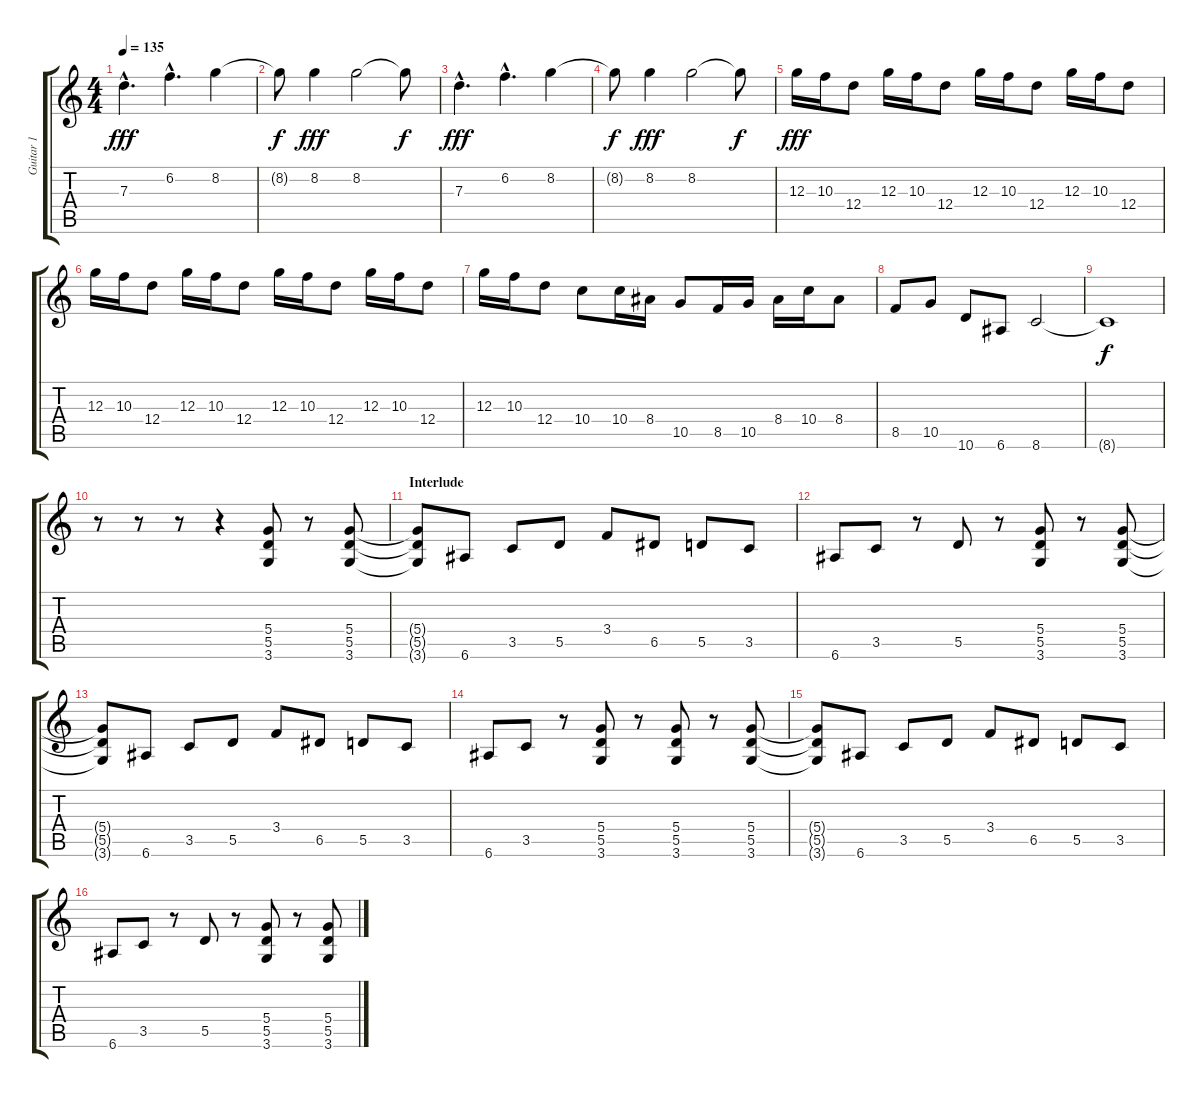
\track ("Guitar 1" "Guitar 1") {instrument distortionguitar}
\staff {score tabs}
\tuning (E4 B3 G3 D3 A2 E2) {hide}
\ts (4 4)
\tempo 135
\clef g2
\ks c
7.3{hac}.4{d dy fff} 6.2{hac}.4{d} 8.2.4 |
8.2{t}.8{dy f} 8.2.4{dy fff} 8.2.2 8.2{t}.8{dy f} |
7.3{hac}.4{d dy fff} 6.2{hac}.4{d} 8.2.4 |
8.2{t}.8{dy f} 8.2.4{dy fff} 8.2.2 8.2{t}.8{dy f} |
12.3.16{dy fff} 10.3.16 12.4.8 12.3.16 10.3.16 12.4.8 12.3.16 10.3.16 12.4.8 12.3.16 10.3.16 12.4.8 |
12.3.16 10.3.16 12.4.8 12.3.16 10.3.16 12.4.8 12.3.16 10.3.16 12.4.8 12.3.16 10.3.16 12.4.8 |
12.3.16 10.3.16 12.4.8 10.4.8 10.4.16 8.4.16 10.5.8 8.5.16 10.5.16 8.4.16 10.4.16 8.4.8 |
8.5.8 10.5.8 10.6.8 6.6.8 8.6.2 |
8.6{t}.1{dy f} |
r.8 r.8 r.8 r.4 (5.4 5.5 3.6).8 r.8 (5.4 5.5 3.6).8 |
\section ("" "Interlude")
(5.4{t} 5.5{t} 3.6{t}).8 6.6.8 3.5.8 5.5.8 3.4.8 6.5.8 5.5.8 3.5.8 |
6.6.8 3.5.8 r.8 5.5.8 r.8 (5.4 5.5 3.6).8 r.8 (5.4 5.5 3.6).8 |
(5.4{t} 5.5{t} 3.6{t}).8 6.6.8 3.5.8 5.5.8 3.4.8 6.5.8 5.5.8 3.5.8 |
6.6.8 3.5.8 r.8 (5.4 5.5 3.6).8 r.8 (5.4 5.5 3.6).8 r.8 (5.4 5.5 3.6).8 |
(5.4{t} 5.5{t} 3.6{t}).8 6.6.8 3.5.8 5.5.8 3.4.8 6.5.8 5.5.8 3.5.8 |
6.6.8 3.5.8 r.8 5.5.8 r.8 (5.4 5.5 3.6).8 r.8 (5.4 5.5 3.6).8
